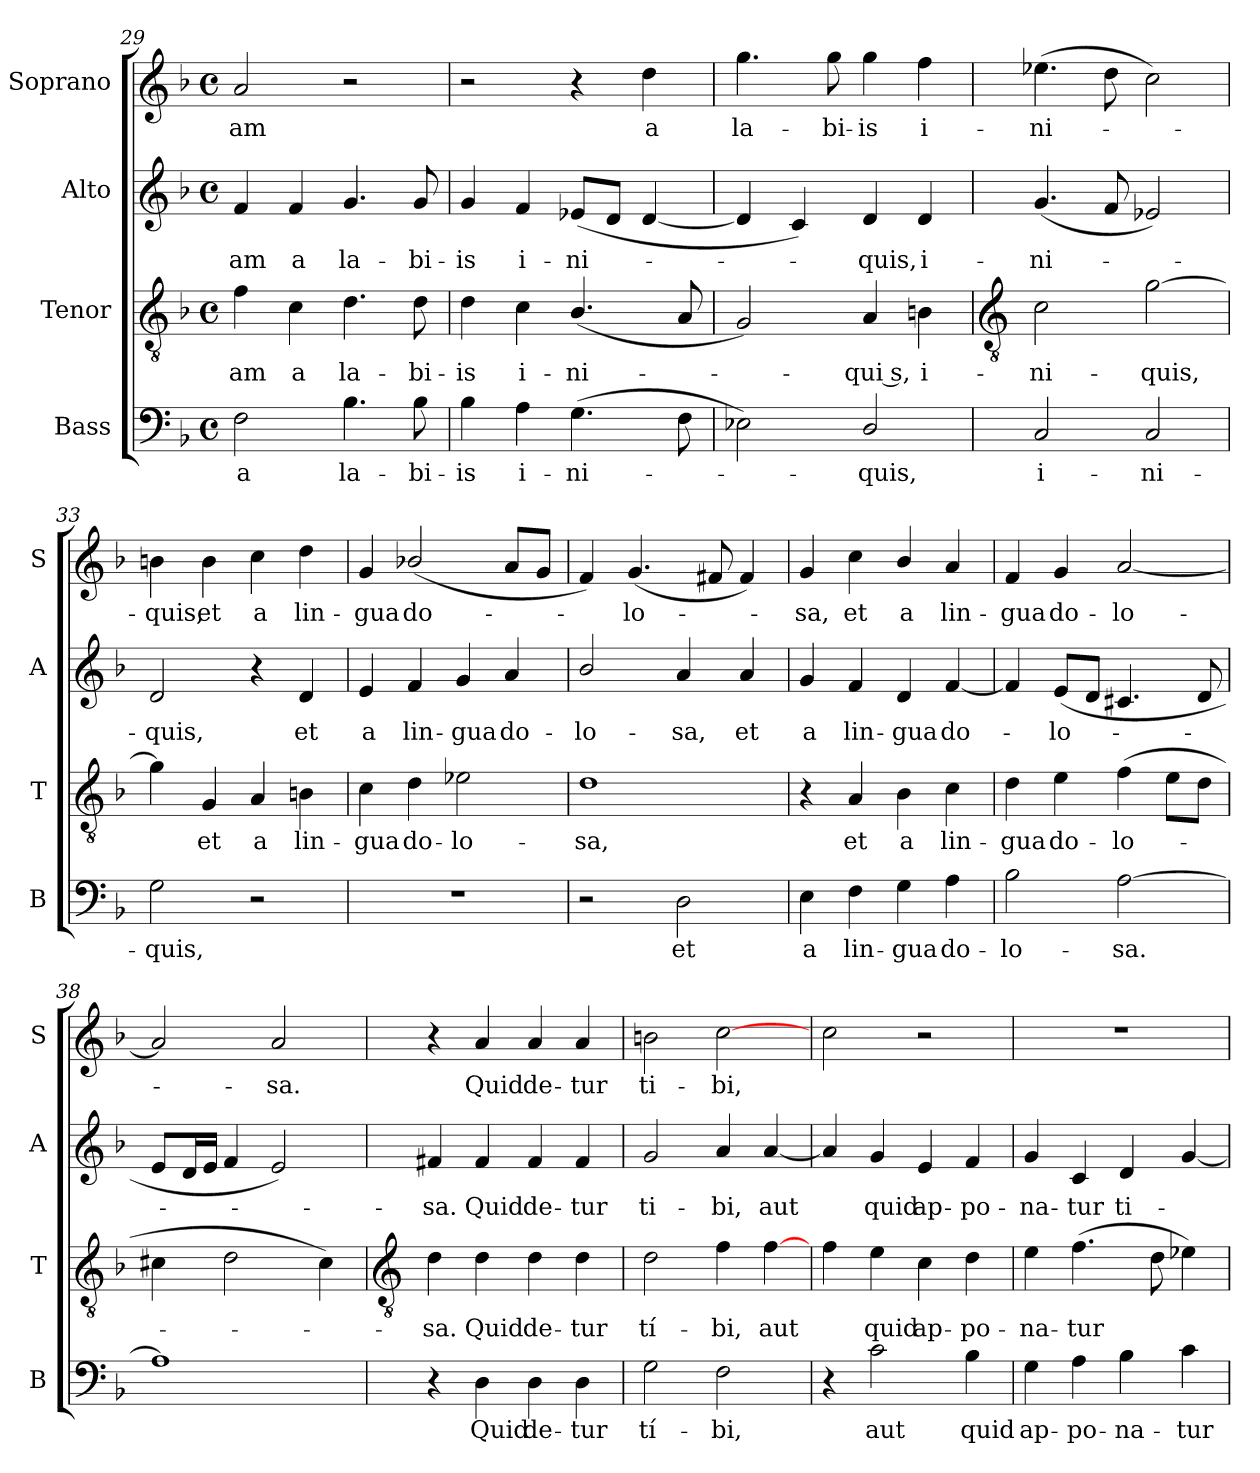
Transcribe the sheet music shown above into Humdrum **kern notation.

**kern	**text	**kern	**text	**kern	**text	**kern	**text
*part4	*part4	*part3	*part3	*part2	*part2	*part1	*part1
*staff4	*staff4	*staff3	*staff3	*staff2	*staff2	*staff1	*staff1
*I"Bass	*	*I"Tenor	*	*I"Alto	*	*I"Soprano	*
*I'B	*	*I'T	*	*I'A	*	*I'S	*
*clefF4	*	*clefGv2	*	*clefG2	*	*clefG2	*
*k[b-]	*	*k[b-]	*	*k[b-]	*	*k[b-]	*
*F:	*	*F:	*	*F:	*	*F:	*
*M4/4	*	*M4/4	*	*M4/4	*	*M4/4	*
*met(c)	*	*met(c)	*	*met(c)	*	*met(c)	*
=29	=29	=29	=29	=29	=29	=29	=29
!	!LO:LY:b	!	!LO:LY:b	!	!LO:LY:b	!	!LO:LY:b
2F	a	4f	-am	4f	am	2a	-am
!	!	!	!LO:LY:b	!	!LO:LY:b	!	!
.	.	4c	a	4f	a	.	.
!	!LO:LY:b	!	!LO:LY:b	!	!LO:LY:b	!	!
4.B-	la-	4.d	la-	4.g	la-	2r	.
!	!LO:LY:b	!	!LO:LY:b	!	!LO:LY:b	!	!
8B-	-bi-	8d	-bi-	8g	-bi-	.	.
=30	=30	=30	=30	=30	=30	=30	=30
!	!LO:LY:b	!	!LO:LY:b	!	!LO:LY:b	!	!
4B-	-is	4d	-is	4g	-is	2r	.
!	!LO:LY:b	!	!LO:LY:b	!	!LO:LY:b	!	!
4A	i-	4c	i-	4f	i-	.	.
!	!LO:LY:b	!	!LO:LY:b	!	!LO:LY:b	!	!
(>4.G	-ni-	(<4.B-/	-ni-	(<8e-XL	-ni-	4r	.
.	.	.	.	8dJ	.	.	.
!	!	!	!	!	!	!	!LO:LY:b
.	.	.	.	[4d	.	4dd	a
8F	.	8A	.	.	.	.	.
=31	=31	=31	=31	=31	=31	=31	=31
!	!	!	!	!	!	!	!LO:LY:b
2E-X)	.	2G)	.	4d]	.	4.gg	la-
.	.	.	.	4c)	.	.	.
!	!	!	!	!	!	!	!LO:LY:b
.	.	.	.	.	.	8gg	-bi-
!	!LO:LY:b	!	!LO:LY:b	!	!LO:LY:b	!	!LO:LY:b
2D/	quis,	4A	qui s,	4d	quis,	4gg	-is
!	!	!	!LO:LY:b	!	!LO:LY:b	!	!LO:LY:b
.	.	4Bn	i-	4d	i-	4ff	i-
!!LO:LB:g=z
=32	=32	=32	=32	=32	=32	=32	=32
*	*	*clefGv2	*	*	*	*	*
!	!LO:LY:b	!	!LO:LY:b	!	!LO:LY:b	!	!LO:LY:b
2C	i-	2c	-ni-	(<4.g	-ni-	(>4.ee-X	-ni-
.	.	.	.	8f	.	8dd	.
!	!LO:LY:b	!	!LO:LY:b	!	!	!	!
2C	-ni-	[2g	-quis,	2e-X)	.	2cc)	.
=33	=33	=33	=33	=33	=33	=33	=33
!	!LO:LY:b	!	!	!	!LO:LY:b	!	!LO:LY:b
2G	-quis,	4g]	.	2d	quis,	4bn	quis,
!	!	!	!LO:LY:b	!	!	!	!LO:LY:b
.	.	4G	et	.	.	4b	et
!	!	!	!LO:LY:b	!	!	!	!LO:LY:b
2r	.	4A	a	4r	.	4cc	a
!	!	!	!LO:LY:b	!	!LO:LY:b	!	!LO:LY:b
.	.	4Bn	lin-	4d	et	4dd	lin-
=34	=34	=34	=34	=34	=34	=34	=34
!	!	!	!LO:LY:b	!	!LO:LY:b	!	!LO:LY:b
1r	.	4c	-gua	4e	a	4g	-gua
!	!	!	!LO:LY:b	!	!LO:LY:b	!	!LO:LY:b
.	.	4d	do-	4f	lin-	(<2b-X/	do-
!	!	!	!LO:LY:b	!	!LO:LY:b	!	!
.	.	2e-X	-lo-	4g	-gua	.	.
!	!	!	!	!	!LO:LY:b	!	!
.	.	.	.	4a	do-	8aL	.
.	.	.	.	.	.	8gJ	.
=35	=35	=35	=35	=35	=35	=35	=35
!	!	!	!LO:LY:b	!	!LO:LY:b	!	!
2r	.	1d	-sa,	2b-/	-lo-	4f)	.
!	!	!	!	!	!	!	!LO:LY:b
.	.	.	.	.	.	(<4.g	lo-
!	!LO:LY:b	!	!	!	!LO:LY:b	!	!
2D	et	.	.	4a	-sa,	.	.
.	.	.	.	.	.	8f#X	.
!	!	!	!	!	!LO:LY:b	!	!
.	.	.	.	4a	et	4f#)	.
=36	=36	=36	=36	=36	=36	=36	=36
!	!LO:LY:b	!	!	!	!LO:LY:b	!	!LO:LY:b
4E	a	4r	.	4g	a	4g	sa,
!	!LO:LY:b	!	!LO:LY:b	!	!LO:LY:b	!	!LO:LY:b
4F	lin-	4A	et	4f	lin-	4cc	et
!	!LO:LY:b	!	!LO:LY:b	!	!LO:LY:b	!	!LO:LY:b
4G	-gua	4B-	a	4d	-gua	4b-/	a
!	!LO:LY:b	!	!LO:LY:b	!	!LO:LY:b	!	!LO:LY:b
4A	do-	4c	lin-	[4f	do-	4a	lin-
=37	=37	=37	=37	=37	=37	=37	=37
!	!LO:LY:b	!	!LO:LY:b	!	!	!	!LO:LY:b
2B-	-lo-	4d	-gua	4f]	.	4f	-gua
!	!	!	!LO:LY:b	!	!LO:LY:b	!	!LO:LY:b
.	.	4e	do-	(<8eL	lo-	4g	do-
.	.	.	.	8dJ	.	.	.
!	!LO:LY:b	!	!LO:LY:b	!	!	!	!LO:LY:b
[2A	-sa.	(>4f	-lo-	4.c#X	.	[2a	-lo-
.	.	8eL	.	.	.	.	.
.	.	8dJ	.	8d	.	.	.
=38	=38	=38	=38	=38	=38	=38	=38
1A]	.	4c#X	.	8eL	.	2a]	.
.	.	.	.	16dL	.	.	.
.	.	.	.	16eJJ	.	.	.
.	.	2d	.	4f	.	.	.
!	!	!	!	!	!	!	!LO:LY:b
.	.	.	.	2e)	.	2a	sa.
.	.	4c#)	.	.	.	.	.
!!LO:LB:g=z
=39	=39	=39	=39	=39	=39	=39	=39
*	*	*clefGv2	*	*	*	*	*
!	!	!	!LO:LY:b	!	!LO:LY:b	!	!
4r	.	4d	sa.	4f#X	sa.	4r	.
!	!LO:LY:b	!	!LO:LY:b	!	!LO:LY:b	!	!LO:LY:b
4D	Quid	4d	Quid	4f#	Quid	4a	Quid
!	!LO:LY:b	!	!LO:LY:b	!	!LO:LY:b	!	!LO:LY:b
4D	de-	4d	de-	4f#	de-	4a	de-
!	!LO:LY:b	!	!LO:LY:b	!	!LO:LY:b	!	!LO:LY:b
4D	-tur	4d	-tur	4f#	-tur	4a	-tur
=40	=40	=40	=40	=40	=40	=40	=40
!	!LO:LY:b	!	!LO:LY:b	!	!LO:LY:b	!	!LO:LY:b
2G	tí-	2d	tí-	2g	ti-	2bn	ti-
!	!LO:LY:b	!	!LO:LY:b	!	!LO:LY:b	!	!LO:LY:b
2F	-bi,	4f	-bi,	4a	-bi,	[2cc	-bi,
!	!	!	!LO:LY:b	!	!LO:LY:b	!	!
.	.	[4f	aut	[4a	aut	.	.
=41	=41	=41	=41	=41	=41	=41	=41
4r	.	4f	.	4a]	.	2cc	.
!	!LO:LY:b	!	!LO:LY:b	!	!LO:LY:b	!	!
2c	aut	4e	quid	4g	quid	.	.
!	!	!	!LO:LY:b	!	!LO:LY:b	!	!
.	.	4c	ap-	4e	ap-	2r	.
!	!LO:LY:b	!	!LO:LY:b	!	!LO:LY:b	!	!
4B-	quid	4d	-po-	4f	-po-	.	.
=42	=42	=42	=42	=42	=42	=42	=42
!	!LO:LY:b	!	!LO:LY:b	!	!LO:LY:b	!	!
4G	ap-	4e	-na-	4g	-na-	1r	.
!	!LO:LY:b	!	!LO:LY:b	!	!LO:LY:b	!	!
4A	-po-	(>4.f	-tur	4c	-tur	.	.
!	!LO:LY:b	!	!	!	!LO:LY:b	!	!
4B-	-na-	.	.	4d	ti-	.	.
.	.	8d	.	.	.	.	.
!	!LO:LY:b	!	!	!	!	!	!
4c	-tur	4e-X)	.	[4g	.	.	.
=	=	=	=	=	=	=	=
*-	*-	*-	*-	*-	*-	*-	*-
